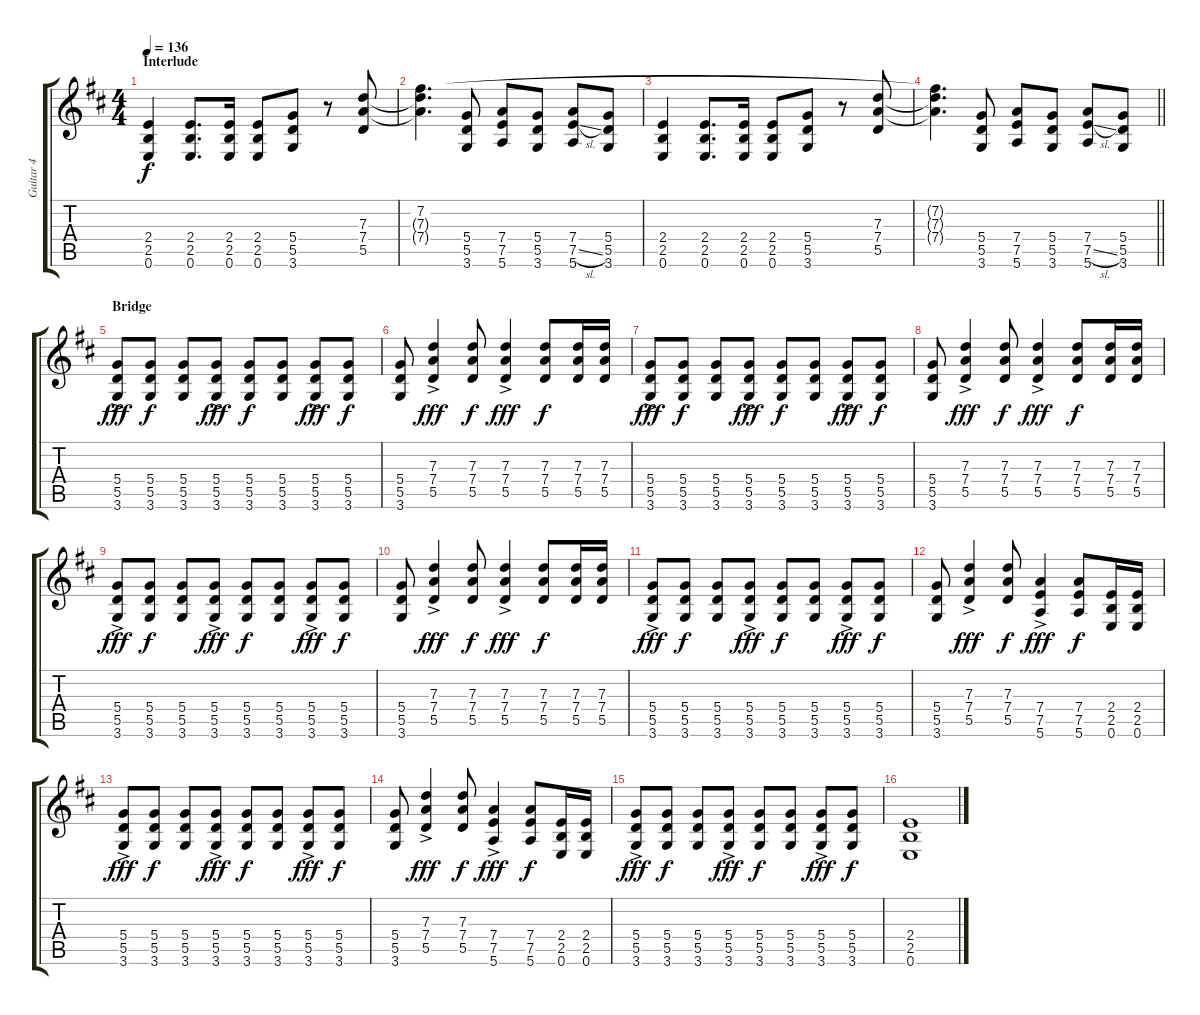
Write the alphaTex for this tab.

\track ("Guitar 4" "Guitar 4") {instrument distortionguitar}
\staff {score tabs}
\tuning (E4 B3 G3 D3 A2 E2) {hide}
\ts (4 4)
\section ("" "Interlude")
\tempo 136
\clef g2
\ks d
(2.4 2.5 0.6).4{dy f} (2.4 2.5 0.6).8{d} (2.4 2.5 0.6).16 (2.4 2.5 0.6).8 (5.4 5.5 3.6).8 r.8 (7.3 7.4 5.5).8 |
(7.2{t} 7.3{t} 7.4{t}).4{d} (5.4 5.5 3.6).8 (7.4 7.5 5.6).8 (5.4 5.5 3.6).8 (7.4 7.5{sl} 5.6).8 (5.4 5.5 3.6).8 |
(2.4 2.5 0.6).4 (2.4 2.5 0.6).8{d} (2.4 2.5 0.6).16 (2.4 2.5 0.6).8 (5.4 5.5 3.6).8 r.8 (7.3 7.4 5.5).8 |
\barLineRight lightlight
(7.2{t} 7.3{t} 7.4{t}).4{d} (5.4 5.5 3.6).8 (7.4 7.5 5.6).8 (5.4 5.5 3.6).8 (7.4 7.5{sl} 5.6).8 (5.4 5.5 3.6).8 |
\section ("" "Bridge")
(5.4{ac} 5.5{ac} 3.6{ac}).8{dy fff} (5.4 5.5 3.6).8{dy f} (5.4 5.5 3.6).8 (5.4{ac} 5.5{ac} 3.6{ac}).8{dy fff} (5.4 5.5 3.6).8{dy f} (5.4 5.5 3.6).8 (5.4{ac} 5.5{ac} 3.6{ac}).8{dy fff} (5.4 5.5 3.6).8{dy f} |
(5.4 5.5 3.6).8 (7.3{ac} 7.4{ac} 5.5{ac}).4{dy fff} (7.3 7.4 5.5).8{dy f} (7.3{ac} 7.4{ac} 5.5{ac}).4{dy fff} (7.3 7.4 5.5).8{dy f} (7.3 7.4 5.5).16 (7.3 7.4 5.5).16 |
(5.4{ac} 5.5{ac} 3.6{ac}).8{dy fff} (5.4 5.5 3.6).8{dy f} (5.4 5.5 3.6).8 (5.4{ac} 5.5{ac} 3.6{ac}).8{dy fff} (5.4 5.5 3.6).8{dy f} (5.4 5.5 3.6).8 (5.4{ac} 5.5{ac} 3.6{ac}).8{dy fff} (5.4 5.5 3.6).8{dy f} |
(5.4 5.5 3.6).8 (7.3{ac} 7.4{ac} 5.5{ac}).4{dy fff} (7.3 7.4 5.5).8{dy f} (7.3{ac} 7.4{ac} 5.5{ac}).4{dy fff} (7.3 7.4 5.5).8{dy f} (7.3 7.4 5.5).16 (7.3 7.4 5.5).16 |
(5.4{ac} 5.5{ac} 3.6{ac}).8{dy fff} (5.4 5.5 3.6).8{dy f} (5.4 5.5 3.6).8 (5.4{ac} 5.5{ac} 3.6{ac}).8{dy fff} (5.4 5.5 3.6).8{dy f} (5.4 5.5 3.6).8 (5.4{ac} 5.5{ac} 3.6{ac}).8{dy fff} (5.4 5.5 3.6).8{dy f} |
(5.4 5.5 3.6).8 (7.3{ac} 7.4{ac} 5.5{ac}).4{dy fff} (7.3 7.4 5.5).8{dy f} (7.3{ac} 7.4{ac} 5.5{ac}).4{dy fff} (7.3 7.4 5.5).8{dy f} (7.3 7.4 5.5).16 (7.3 7.4 5.5).16 |
(5.4{ac} 5.5{ac} 3.6{ac}).8{dy fff} (5.4 5.5 3.6).8{dy f} (5.4 5.5 3.6).8 (5.4{ac} 5.5{ac} 3.6{ac}).8{dy fff} (5.4 5.5 3.6).8{dy f} (5.4 5.5 3.6).8 (5.4{ac} 5.5{ac} 3.6{ac}).8{dy fff} (5.4 5.5 3.6).8{dy f} |
(5.4 5.5 3.6).8 (7.3{ac} 7.4{ac} 5.5{ac}).4{dy fff} (7.3 7.4 5.5).8{dy f} (7.4{ac} 7.5{ac} 5.6).4{dy fff} (7.4 7.5 5.6).8{dy f} (2.4 2.5 0.6).16 (2.4 2.5 0.6).16 |
(5.4{ac} 5.5{ac} 3.6{ac}).8{dy fff} (5.4 5.5 3.6).8{dy f} (5.4 5.5 3.6).8 (5.4{ac} 5.5{ac} 3.6{ac}).8{dy fff} (5.4 5.5 3.6).8{dy f} (5.4 5.5 3.6).8 (5.4{ac} 5.5{ac} 3.6{ac}).8{dy fff} (5.4 5.5 3.6).8{dy f} |
(5.4 5.5 3.6).8 (7.3{ac} 7.4{ac} 5.5{ac}).4{dy fff} (7.3 7.4 5.5).8{dy f} (7.4{ac} 7.5{ac} 5.6).4{dy fff} (7.4 7.5 5.6).8{dy f} (2.4 2.5 0.6).16 (2.4 2.5 0.6).16 |
(5.4{ac} 5.5{ac} 3.6{ac}).8{dy fff} (5.4 5.5 3.6).8{dy f} (5.4 5.5 3.6).8 (5.4{ac} 5.5{ac} 3.6{ac}).8{dy fff} (5.4 5.5 3.6).8{dy f} (5.4 5.5 3.6).8 (5.4{ac} 5.5{ac} 3.6{ac}).8{dy fff} (5.4 5.5 3.6).8{dy f} |
(2.4 2.5 0.6).1
